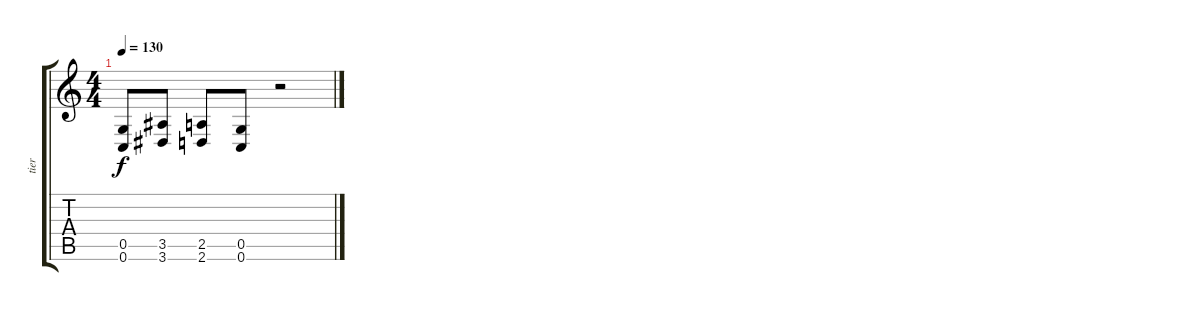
\track ("tier" "tier") {instrument distortionguitar}
\staff {score tabs}
\tuning (D4 A3 F3 C3 G2 C2) {hide}
\ts (4 4)
\tempo 130
\clef g2
\ks c
(0.5 0.6).8{dy f} (3.5 3.6).8 (2.5 2.6).8 (0.5 0.6).8 r.2
